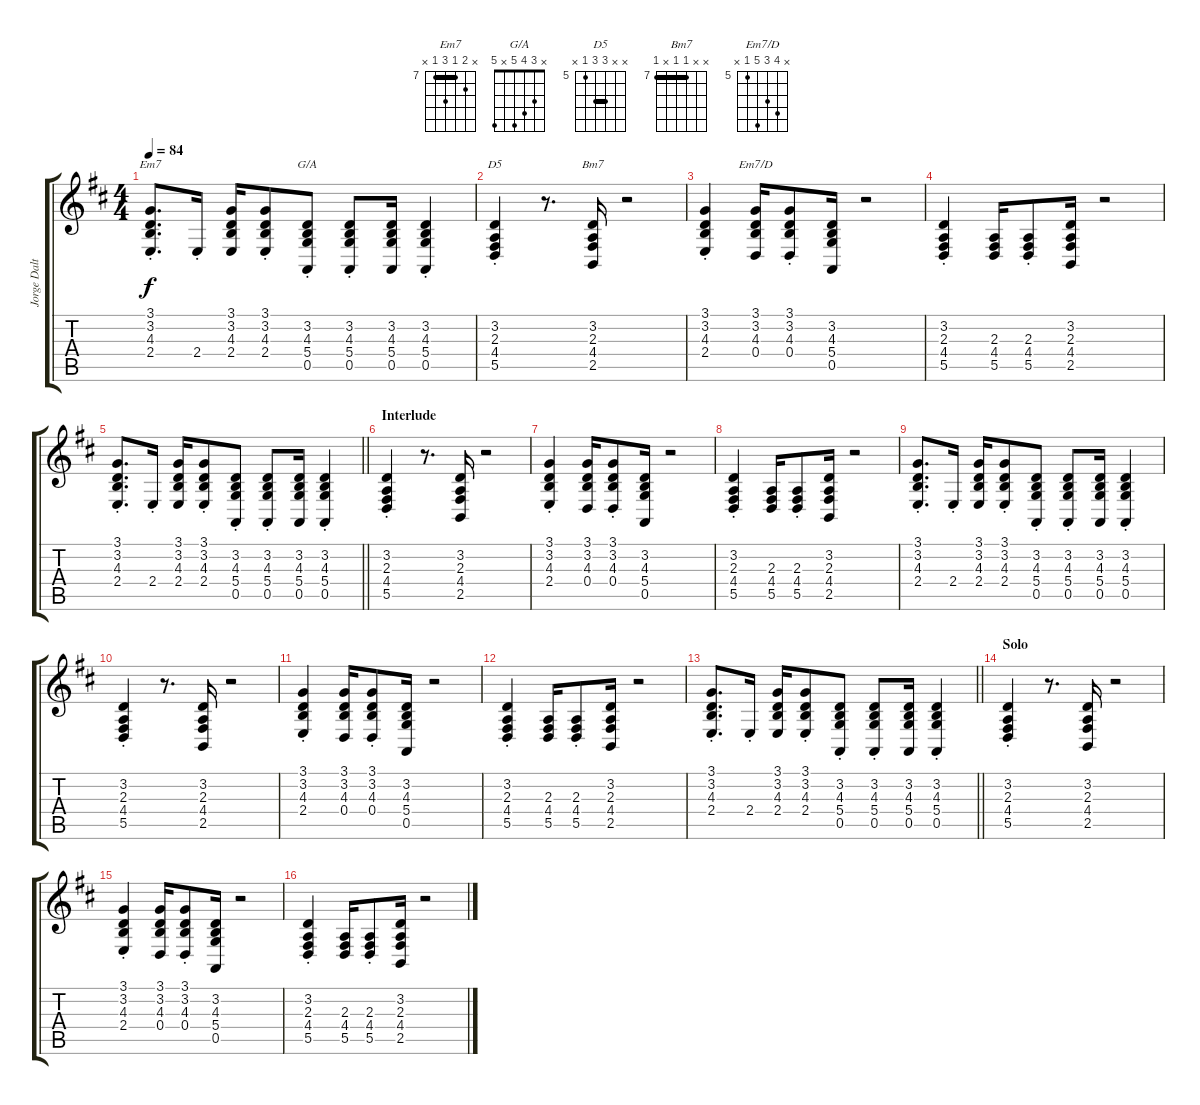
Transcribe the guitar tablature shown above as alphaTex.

\track ("Jorge Dalto" "Jorge Dalt") {instrument electricpiano1}
\staff {score tabs}
\tuning (E4 B3 G3 D3 A2 E2) {hide}
\chord ("Em7" x 8 7 9 7 x) {firstfret 7 barre 7}
\chord ("G/A" x 3 4 5 x 5)
\chord ("D5" x x 7 7 5 x) {firstfret 5 barre 7}
\chord ("Bm7" x x 7 7 x 7) {firstfret 7 barre 7}
\chord ("Em7/D" x 8 7 9 5 x) {firstfret 5}
\ts (4 4)
\tempo 84
\clef g2
\ks d
(3.1{st} 3.2{st} 4.3{st} 2.4{st}).8{d ch "Em7" dy f} 2.4{st}.16 (3.1 3.2 4.3 2.4).16 (3.1{st} 3.2{st} 4.3{st} 2.4{st}).8 (3.2{st} 4.3{st} 5.4{st} 0.5{st}).8{ch "G/A"} (3.2{st} 4.3{st} 5.4{st} 0.5).8 (3.2 4.3 5.4 0.5).16 (3.2{st} 4.3{st} 5.4{st} 0.5{st}).4 |
(3.2{st} 2.3{st} 4.4{st} 5.5{st}).4{ch "D5"} r.8{d} (3.2 2.3 4.4 2.5).16{ch "Bm7"} r.2 |
(3.1{st} 3.2{st} 4.3{st} 2.4{st}).4 (3.1 3.2 4.3 0.4).16{ch "Em7/D"} (3.1{st} 3.2{st} 4.3{st} 0.4{st}).8 (3.2 4.3 5.4 0.5).16 r.2 |
(3.2{st} 2.3{st} 4.4{st} 5.5{st}).4 (2.3 4.4 5.5).16 (2.3{st} 4.4{st} 5.5{st}).8 (3.2 2.3 4.4 2.5).16 r.2 |
\barLineRight lightlight
(3.1{st} 3.2{st} 4.3{st} 2.4{st}).8{d} 2.4{st}.16 (3.1 3.2 4.3 2.4).16 (3.1{st} 3.2{st} 4.3{st} 2.4{st}).8 (3.2{st} 4.3{st} 5.4{st} 0.5{st}).8 (3.2{st} 4.3{st} 5.4{st} 0.5).8 (3.2 4.3 5.4 0.5).16 (3.2{st} 4.3{st} 5.4{st} 0.5{st}).4 |
\section ("" "Interlude")
(3.2{st} 2.3{st} 4.4{st} 5.5{st}).4 r.8{d} (3.2 2.3 4.4 2.5).16 r.2 |
(3.1{st} 3.2{st} 4.3{st} 2.4{st}).4 (3.1 3.2 4.3 0.4).16 (3.1{st} 3.2{st} 4.3{st} 0.4{st}).8 (3.2 4.3 5.4 0.5).16 r.2 |
(3.2{st} 2.3{st} 4.4{st} 5.5{st}).4 (2.3 4.4 5.5).16 (2.3{st} 4.4{st} 5.5{st}).8 (3.2 2.3 4.4 2.5).16 r.2 |
(3.1{st} 3.2{st} 4.3{st} 2.4{st}).8{d} 2.4{st}.16 (3.1 3.2 4.3 2.4).16 (3.1{st} 3.2{st} 4.3{st} 2.4{st}).8 (3.2{st} 4.3{st} 5.4{st} 0.5{st}).8 (3.2{st} 4.3{st} 5.4{st} 0.5).8 (3.2 4.3 5.4 0.5).16 (3.2{st} 4.3{st} 5.4{st} 0.5{st}).4 |
(3.2{st} 2.3{st} 4.4{st} 5.5{st}).4 r.8{d} (3.2 2.3 4.4 2.5).16 r.2 |
(3.1{st} 3.2{st} 4.3{st} 2.4{st}).4 (3.1 3.2 4.3 0.4).16 (3.1{st} 3.2{st} 4.3{st} 0.4{st}).8 (3.2 4.3 5.4 0.5).16 r.2 |
(3.2{st} 2.3{st} 4.4{st} 5.5{st}).4 (2.3 4.4 5.5).16 (2.3{st} 4.4{st} 5.5{st}).8 (3.2 2.3 4.4 2.5).16 r.2 |
\barLineRight lightlight
(3.1{st} 3.2{st} 4.3{st} 2.4{st}).8{d} 2.4{st}.16 (3.1 3.2 4.3 2.4).16 (3.1{st} 3.2{st} 4.3{st} 2.4{st}).8 (3.2{st} 4.3{st} 5.4{st} 0.5{st}).8 (3.2{st} 4.3{st} 5.4{st} 0.5).8 (3.2 4.3 5.4 0.5).16 (3.2{st} 4.3{st} 5.4{st} 0.5{st}).4 |
\section ("" "Solo")
(3.2{st} 2.3{st} 4.4{st} 5.5{st}).4 r.8{d} (3.2 2.3 4.4 2.5).16 r.2 |
(3.1{st} 3.2{st} 4.3{st} 2.4{st}).4 (3.1 3.2 4.3 0.4).16 (3.1{st} 3.2{st} 4.3{st} 0.4{st}).8 (3.2 4.3 5.4 0.5).16 r.2 |
(3.2{st} 2.3{st} 4.4{st} 5.5{st}).4 (2.3 4.4 5.5).16 (2.3{st} 4.4{st} 5.5{st}).8 (3.2 2.3 4.4 2.5).16 r.2
